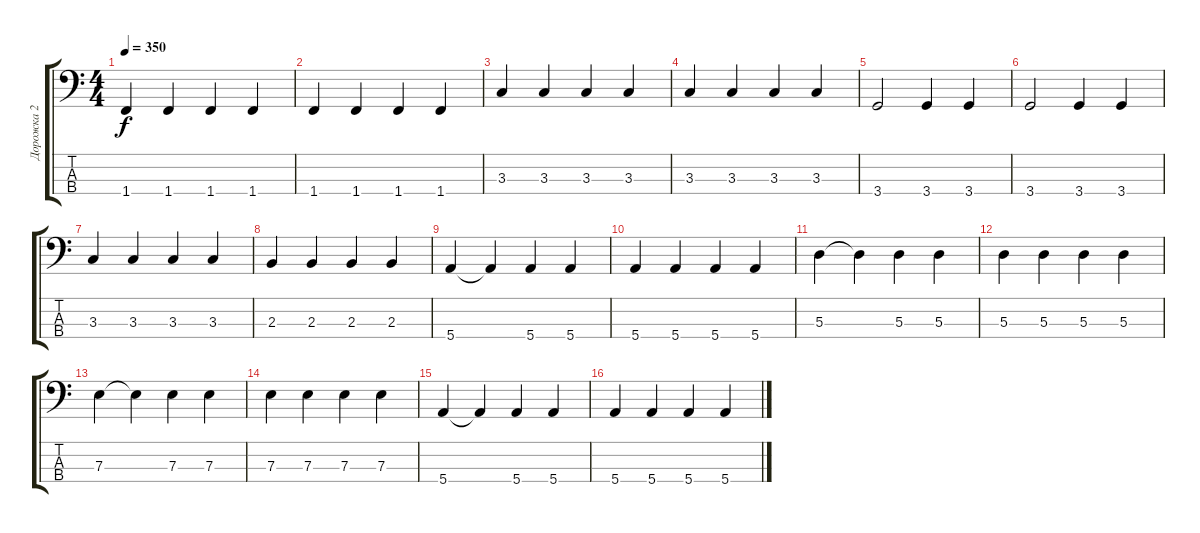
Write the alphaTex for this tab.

\track ("Дорожка 2" "Дорожка 2") {instrument electricbasspick}
\staff {score tabs}
\tuning (G2 D2 A1 E1) {hide}
\ts (4 4)
\tempo 350
\clef f4
\ks c
1.4.4{dy f} 1.4.4 1.4.4 1.4.4 |
1.4.4 1.4.4 1.4.4 1.4.4 |
3.3.4 3.3.4 3.3.4 3.3.4 |
3.3.4 3.3.4 3.3.4 3.3.4 |
3.4.2 3.4.4 3.4.4 |
3.4.2 3.4.4 3.4.4 |
3.3.4 3.3.4 3.3.4 3.3.4 |
2.3.4 2.3.4 2.3.4 2.3.4 |
5.4.4 5.4{t}.4 5.4.4 5.4.4 |
5.4.4 5.4.4 5.4.4 5.4.4 |
5.3.4 5.3{t}.4 5.3.4 5.3.4 |
5.3.4 5.3.4 5.3.4 5.3.4 |
7.3.4 7.3{t}.4 7.3.4 7.3.4 |
7.3.4 7.3.4 7.3.4 7.3.4 |
5.4.4 5.4{t}.4 5.4.4 5.4.4 |
5.4.4 5.4.4 5.4.4 5.4.4
